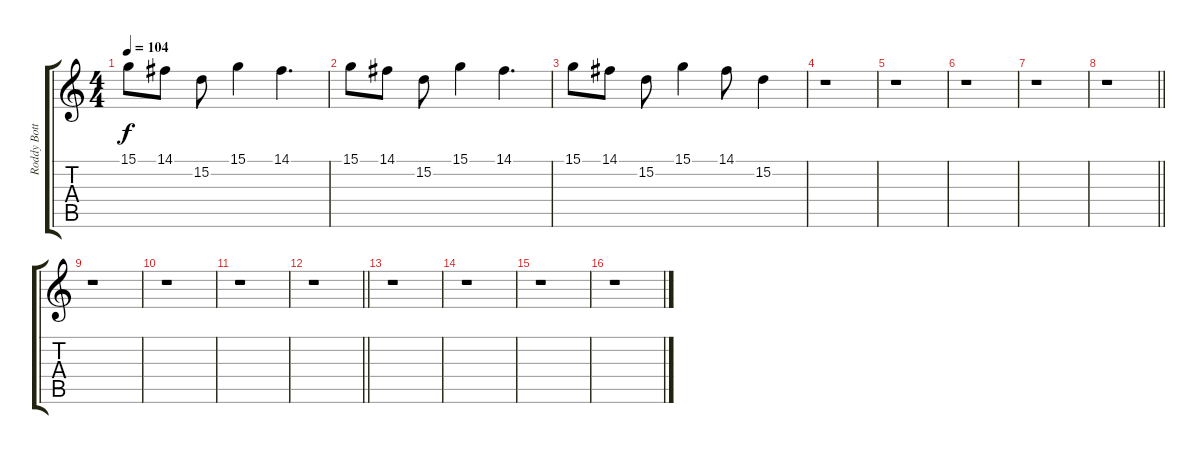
\track ("Roddy Bottum - Keyboard" "Roddy Bott") {instrument stringensemble1}
\staff {score tabs}
\tuning (E4 B3 G3 D3 A2 E2) {hide}
\ts (4 4)
\tempo 104
\clef g2
\ks c
15.1.8{dy f volume 10} 14.1.8 15.2.8 15.1.4 14.1.4{d} |
15.1.8 14.1.8 15.2.8 15.1.4 14.1.4{d} |
15.1.8 14.1.8 15.2.8 15.1.4 14.1.8 15.2.4 |
r.1 |
r.1 |
r.1 |
r.1 |
\barLineRight lightlight
r.1 |
r.1 |
r.1 |
r.1 |
\barLineRight lightlight
r.1 |
r.1 |
r.1 |
r.1 |
r.1
